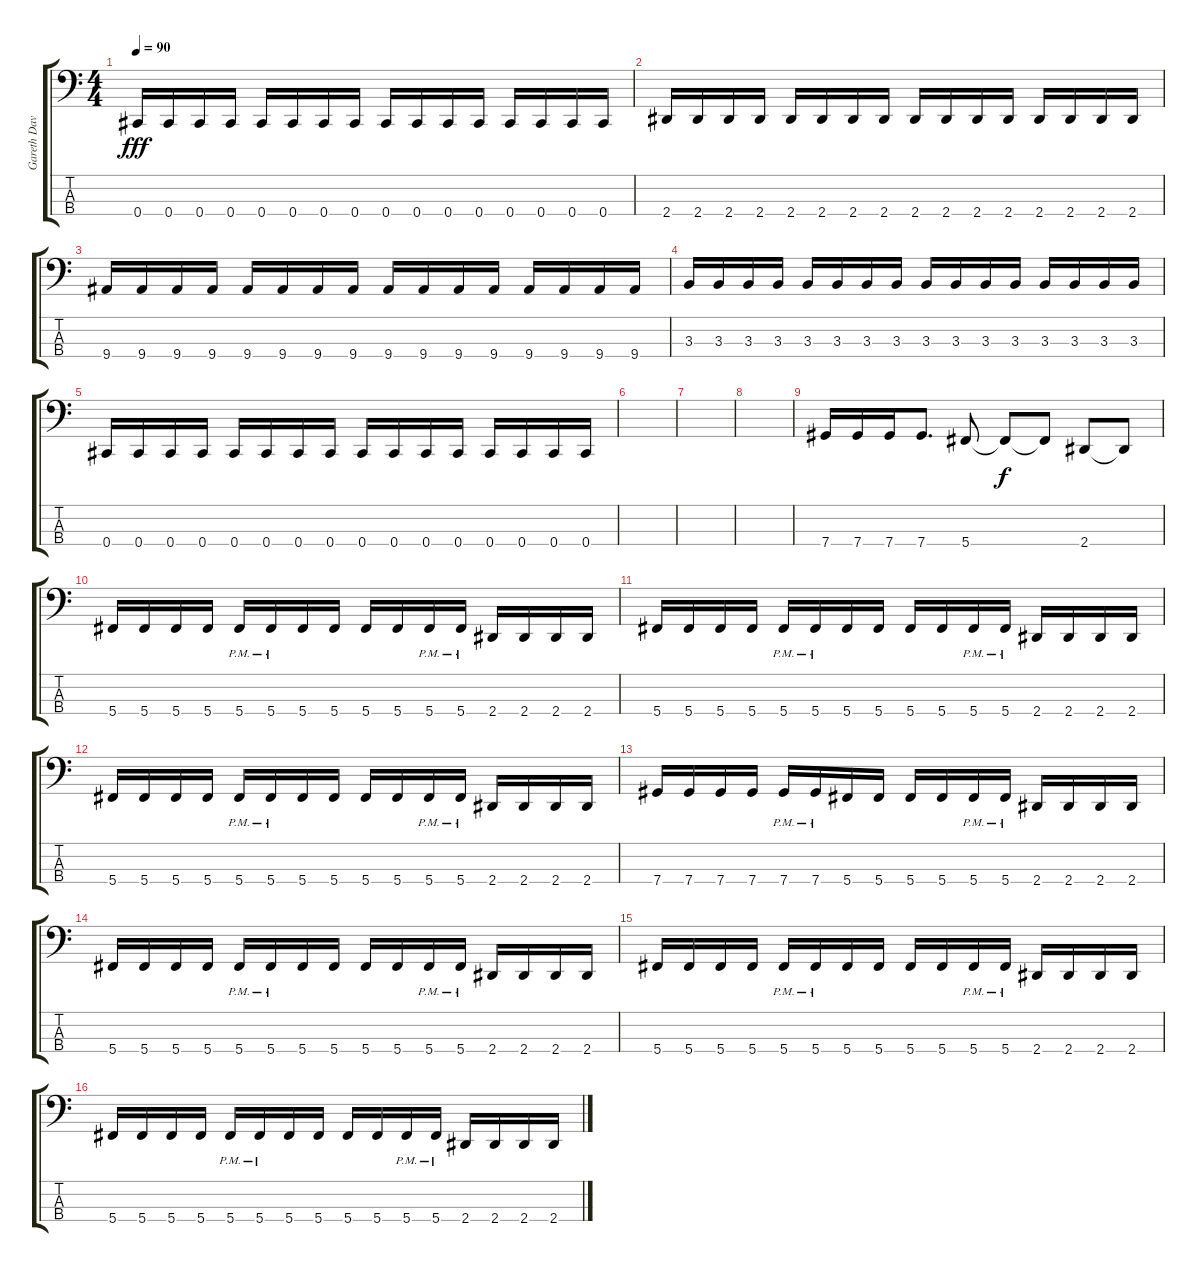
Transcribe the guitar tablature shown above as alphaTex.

\track ("Gareth Davis" "Gareth Dav") {instrument electricbasspick}
\staff {score tabs}
\tuning (Gb2 Db2 Ab1 Db1) {hide}
\ts (4 4)
\tempo 90
\clef f4
\ks c
0.4.16{dy fff} 0.4.16 0.4.16 0.4.16 0.4.16 0.4.16 0.4.16 0.4.16 0.4.16 0.4.16 0.4.16 0.4.16 0.4.16 0.4.16 0.4.16 0.4.16 |
2.4.16 2.4.16 2.4.16 2.4.16 2.4.16 2.4.16 2.4.16 2.4.16 2.4.16 2.4.16 2.4.16 2.4.16 2.4.16 2.4.16 2.4.16 2.4.16 |
9.4.16 9.4.16 9.4.16 9.4.16 9.4.16 9.4.16 9.4.16 9.4.16 9.4.16 9.4.16 9.4.16 9.4.16 9.4.16 9.4.16 9.4.16 9.4.16 |
3.3.16 3.3.16 3.3.16 3.3.16 3.3.16 3.3.16 3.3.16 3.3.16 3.3.16 3.3.16 3.3.16 3.3.16 3.3.16 3.3.16 3.3.16 3.3.16 |
0.4.16 0.4.16 0.4.16 0.4.16 0.4.16 0.4.16 0.4.16 0.4.16 0.4.16 0.4.16 0.4.16 0.4.16 0.4.16 0.4.16 0.4.16 0.4.16 |
|
|
|
7.4.16 7.4.16 7.4.16 7.4.8{d} 5.4.8 5.4{t}.8{dy f} 5.4{t}.8 2.4.8 2.4{t}.8 |
5.4.16 5.4.16 5.4.16 5.4.16 5.4{pm}.16 5.4{pm}.16 5.4.16 5.4.16 5.4.16 5.4.16 5.4{pm}.16 5.4{pm}.16 2.4.16 2.4.16 2.4.16 2.4.16 |
5.4.16 5.4.16 5.4.16 5.4.16 5.4{pm}.16 5.4{pm}.16 5.4.16 5.4.16 5.4.16 5.4.16 5.4{pm}.16 5.4{pm}.16 2.4.16 2.4.16 2.4.16 2.4.16 |
5.4.16 5.4.16 5.4.16 5.4.16 5.4{pm}.16 5.4{pm}.16 5.4.16 5.4.16 5.4.16 5.4.16 5.4{pm}.16 5.4{pm}.16 2.4.16 2.4.16 2.4.16 2.4.16 |
7.4.16 7.4.16 7.4.16 7.4.16 7.4{pm}.16 7.4{pm}.16 5.4.16 5.4.16 5.4.16 5.4.16 5.4{pm}.16 5.4{pm}.16 2.4.16 2.4.16 2.4.16 2.4.16 |
5.4.16 5.4.16 5.4.16 5.4.16 5.4{pm}.16 5.4{pm}.16 5.4.16 5.4.16 5.4.16 5.4.16 5.4{pm}.16 5.4{pm}.16 2.4.16 2.4.16 2.4.16 2.4.16 |
5.4.16 5.4.16 5.4.16 5.4.16 5.4{pm}.16 5.4{pm}.16 5.4.16 5.4.16 5.4.16 5.4.16 5.4{pm}.16 5.4{pm}.16 2.4.16 2.4.16 2.4.16 2.4.16 |
5.4.16 5.4.16 5.4.16 5.4.16 5.4{pm}.16 5.4{pm}.16 5.4.16 5.4.16 5.4.16 5.4.16 5.4{pm}.16 5.4{pm}.16 2.4.16 2.4.16 2.4.16 2.4.16
